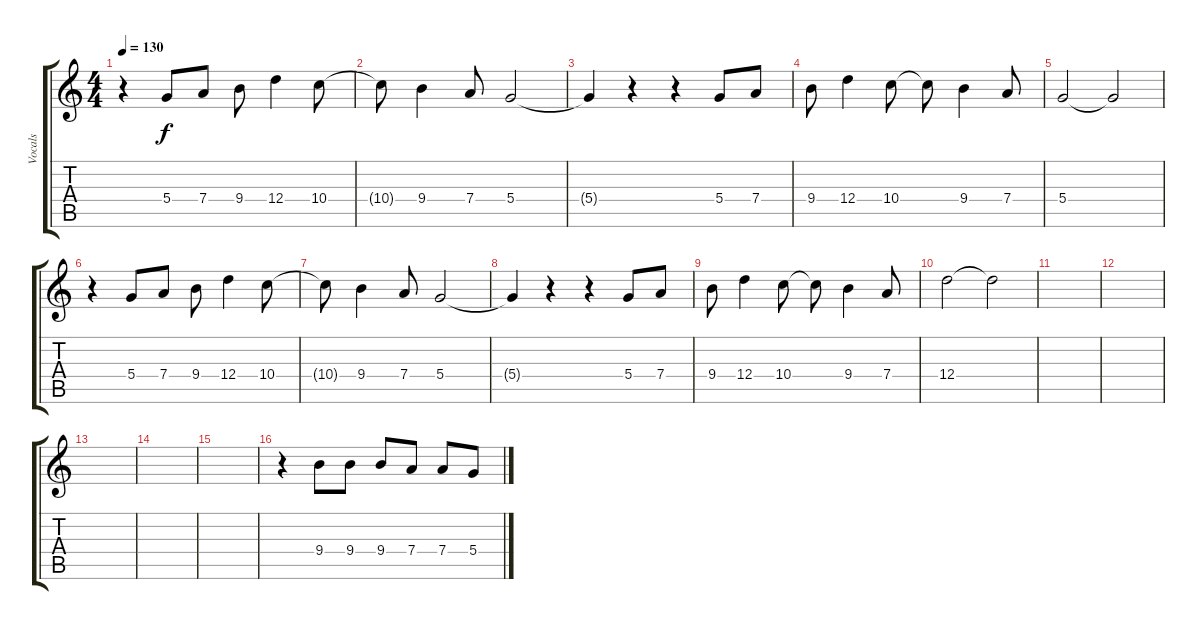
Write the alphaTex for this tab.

\track ("Vocals" "Vocals") {instrument electricguitarclean}
\staff {score tabs}
\tuning (E4 B3 G3 D3 A2 E2) {hide}
\ts (4 4)
\tempo 130
\clef g2
\ks c
r.4{dy f} 5.4.8 7.4.8 9.4.8 12.4.4 10.4.8 |
10.4{t}.8 9.4.4 7.4.8 5.4.2 |
5.4{t}.4 r.4 r.4 5.4.8 7.4.8 |
9.4.8 12.4.4 10.4.8 10.4{t}.8 9.4.4 7.4.8 |
5.4.2 5.4{t}.2 |
r.4 5.4.8 7.4.8 9.4.8 12.4.4 10.4.8 |
10.4{t}.8 9.4.4 7.4.8 5.4.2 |
5.4{t}.4 r.4 r.4 5.4.8 7.4.8 |
9.4.8 12.4.4 10.4.8 10.4{t}.8 9.4.4 7.4.8 |
12.4.2 12.4{t}.2 |
|
|
|
|
|
r.4 9.4.8 9.4.8 9.4.8 7.4.8 7.4.8 5.4.8
